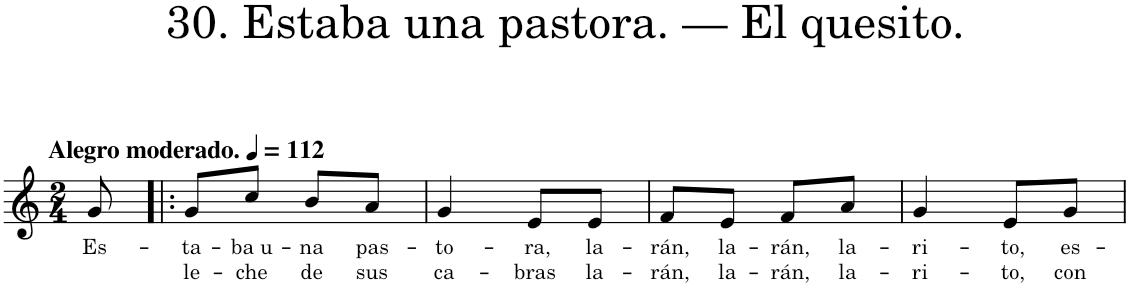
**kern	**text	**text
*part1	*part1	*part1
*staff1	*staff1	*staff1
*I"Piano	*	*
*I'Pno.	*	*
*clefG2	*	*
*k[]	*	*
*M2/4	*	*
*MM112	*	*
=	=	=
!LO:TX:a:B:t=Alegro moderado.	!	!
!	!LO:LY:b	!
8g/	Es-	.
=1!|:	=1!|:	=1!|:
!	!LO:LY:b	!LO:LY:b
8g/L	-ta-	le-
!	!LO:LY:b	!LO:LY:b
8cc/J	-ba u-	-che
!	!LO:LY:b	!LO:LY:b
8b/L	-na	de
!	!LO:LY:b	!LO:LY:b
8a/J	pas-	sus
=2	=2	=2
!	!LO:LY:b	!LO:LY:b
4g/	-to-	ca-
!	!LO:LY:b	!LO:LY:b
8e/L	-ra,	-bras
!	!LO:LY:b	!LO:LY:b
8e/J	la-	la-
=3	=3	=3
!	!LO:LY:b	!LO:LY:b
8f/L	-rán,	-rán,
!	!LO:LY:b	!LO:LY:b
8e/J	la-	la-
!	!LO:LY:b	!LO:LY:b
8f/L	-rán,	-rán,
!	!LO:LY:b	!LO:LY:b
8a/J	la-	la-
=4	=4	=4
!	!LO:LY:b	!LO:LY:b
4g/	-ri-	-ri-
!	!LO:LY:b	!LO:LY:b
8e/L	-to,	-to,
!	!LO:LY:b	!LO:LY:b
8g/J	es-	con
=	=	=
*-	*-	*-
